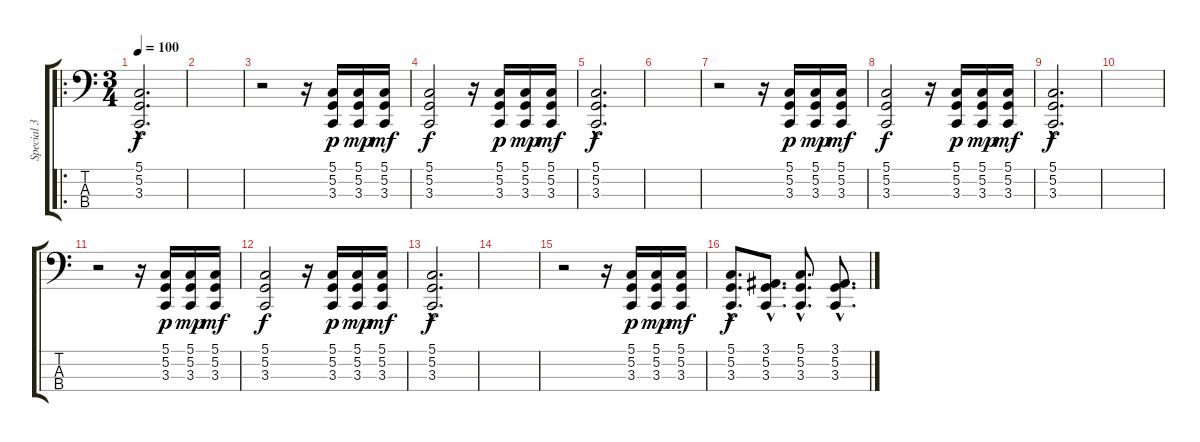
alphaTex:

\track ("Special 3" "Special 3") {instrument timpani}
\staff {score tabs}
\tuning (G2 D2 A1 E1) {hide}
\ro
\ts (3 4)
\tempo 100
\clef f4
\ks c
(5.1{hac} 5.2{hac} 3.3{hac}).2{d dy f instrument timpani} |
|
r.2 r.16 (5.1 5.2 3.3).16{dy p} (5.1 5.2 3.3).16{dy mp} (5.1 5.2 3.3).16{dy mf} |
(5.1 5.2 3.3).2{dy f} r.16 (5.1 5.2 3.3).16{dy p} (5.1 5.2 3.3).16{dy mp} (5.1 5.2 3.3).16{dy mf} |
(5.1{hac} 5.2{hac} 3.3{hac}).2{d dy f} |
|
r.2 r.16 (5.1 5.2 3.3).16{dy p} (5.1 5.2 3.3).16{dy mp} (5.1 5.2 3.3).16{dy mf} |
(5.1 5.2 3.3).2{dy f} r.16 (5.1 5.2 3.3).16{dy p} (5.1 5.2 3.3).16{dy mp} (5.1 5.2 3.3).16{dy mf} |
(5.1{hac} 5.2{hac} 3.3{hac}).2{d dy f} |
|
r.2 r.16 (5.1 5.2 3.3).16{dy p} (5.1 5.2 3.3).16{dy mp} (5.1 5.2 3.3).16{dy mf} |
(5.1 5.2 3.3).2{dy f} r.16 (5.1 5.2 3.3).16{dy p} (5.1 5.2 3.3).16{dy mp} (5.1 5.2 3.3).16{dy mf} |
(5.1{hac} 5.2{hac} 3.3{hac}).2{d dy f} |
|
r.2 r.16 (5.1 5.2 3.3).16{dy p} (5.1 5.2 3.3).16{dy mp} (5.1 5.2 3.3).16{dy mf} |
(5.1{hac} 5.2{hac} 3.3{hac}).8{d dy f} (3.1{hac} 5.2{hac} 3.3{hac}).8{d} (5.1{hac} 5.2{hac} 3.3{hac}).8{d} (3.1{hac} 5.2{hac} 3.3{hac}).8{d}
